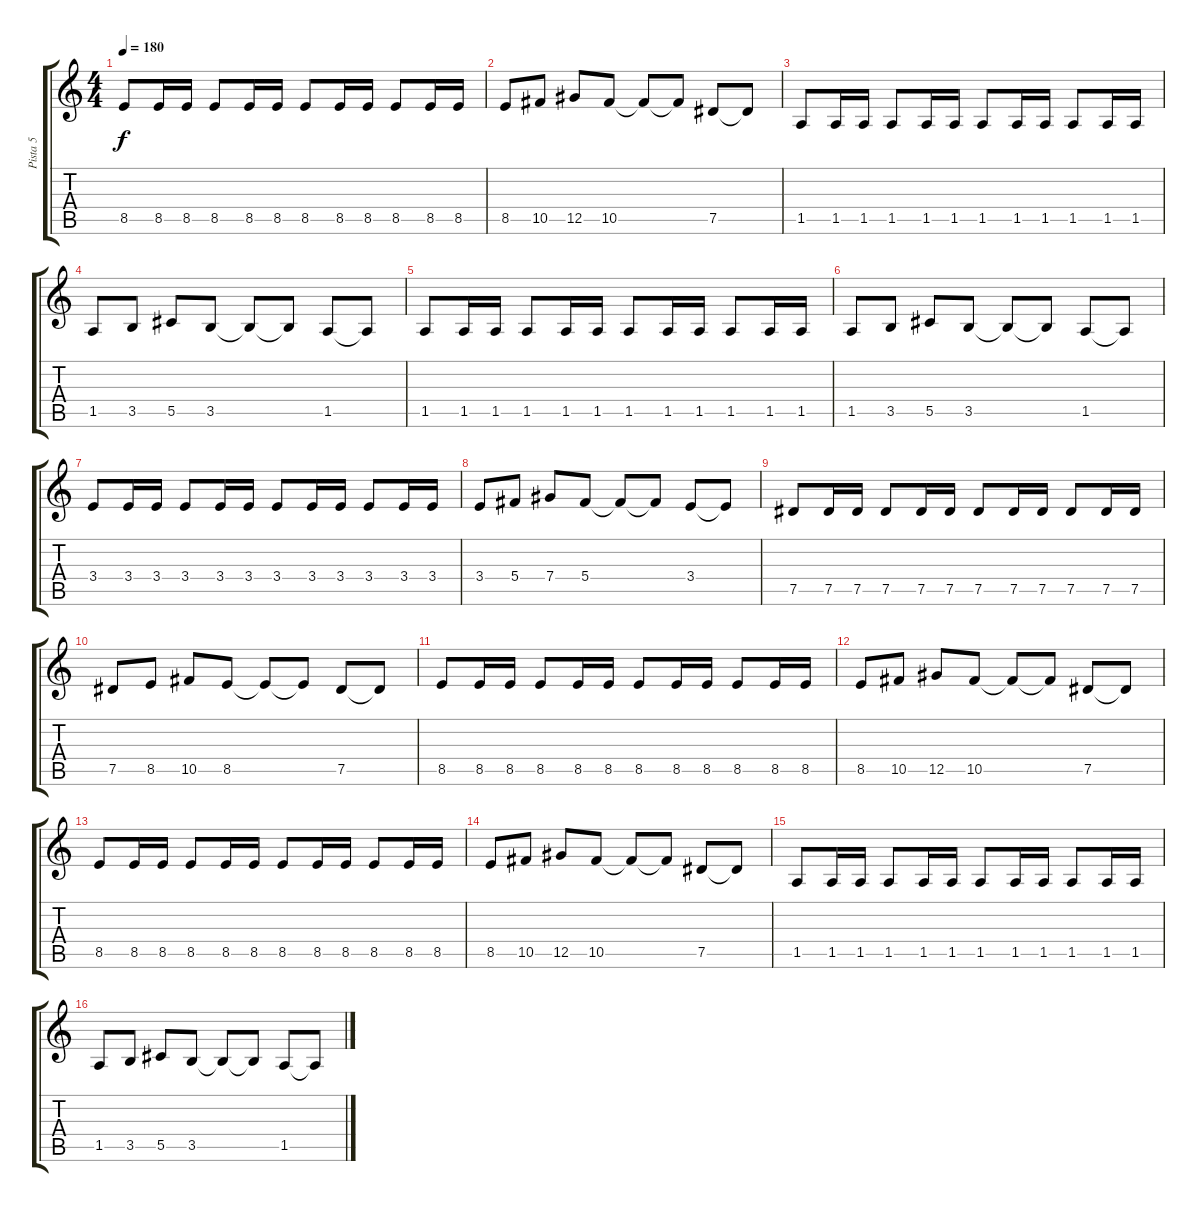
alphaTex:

\track ("Pista 5" "Pista 5") {instrument distortionguitar}
\staff {score tabs}
\tuning (Eb4 Bb3 Gb3 Db3 Ab2 Eb2) {hide}
\ts (4 4)
\tempo 180
\clef g2
\ks c
8.5.8{dy f} 8.5.16 8.5.16 8.5.8 8.5.16 8.5.16 8.5.8 8.5.16 8.5.16 8.5.8 8.5.16 8.5.16 |
8.5.8 10.5.8 12.5.8 10.5.8 10.5{t}.8 10.5{t}.8 7.5.8 7.5{t}.8 |
1.5.8 1.5.16 1.5.16 1.5.8 1.5.16 1.5.16 1.5.8 1.5.16 1.5.16 1.5.8 1.5.16 1.5.16 |
1.5.8 3.5.8 5.5.8 3.5.8 3.5{t}.8 3.5{t}.8 1.5.8 1.5{t}.8 |
1.5.8 1.5.16 1.5.16 1.5.8 1.5.16 1.5.16 1.5.8 1.5.16 1.5.16 1.5.8 1.5.16 1.5.16 |
1.5.8 3.5.8 5.5.8 3.5.8 3.5{t}.8 3.5{t}.8 1.5.8 1.5{t}.8 |
3.4.8 3.4.16 3.4.16 3.4.8 3.4.16 3.4.16 3.4.8 3.4.16 3.4.16 3.4.8 3.4.16 3.4.16 |
3.4.8 5.4.8 7.4.8 5.4.8 5.4{t}.8 5.4{t}.8 3.4.8 3.4{t}.8 |
7.5.8 7.5.16 7.5.16 7.5.8 7.5.16 7.5.16 7.5.8 7.5.16 7.5.16 7.5.8 7.5.16 7.5.16 |
7.5.8 8.5.8 10.5.8 8.5.8 8.5{t}.8 8.5{t}.8 7.5.8 7.5{t}.8 |
8.5.8 8.5.16 8.5.16 8.5.8 8.5.16 8.5.16 8.5.8 8.5.16 8.5.16 8.5.8 8.5.16 8.5.16 |
8.5.8 10.5.8 12.5.8 10.5.8 10.5{t}.8 10.5{t}.8 7.5.8 7.5{t}.8 |
8.5.8 8.5.16 8.5.16 8.5.8 8.5.16 8.5.16 8.5.8 8.5.16 8.5.16 8.5.8 8.5.16 8.5.16 |
8.5.8 10.5.8 12.5.8 10.5.8 10.5{t}.8 10.5{t}.8 7.5.8 7.5{t}.8 |
1.5.8 1.5.16 1.5.16 1.5.8 1.5.16 1.5.16 1.5.8 1.5.16 1.5.16 1.5.8 1.5.16 1.5.16 |
1.5.8 3.5.8 5.5.8 3.5.8 3.5{t}.8 3.5{t}.8 1.5.8 1.5{t}.8
